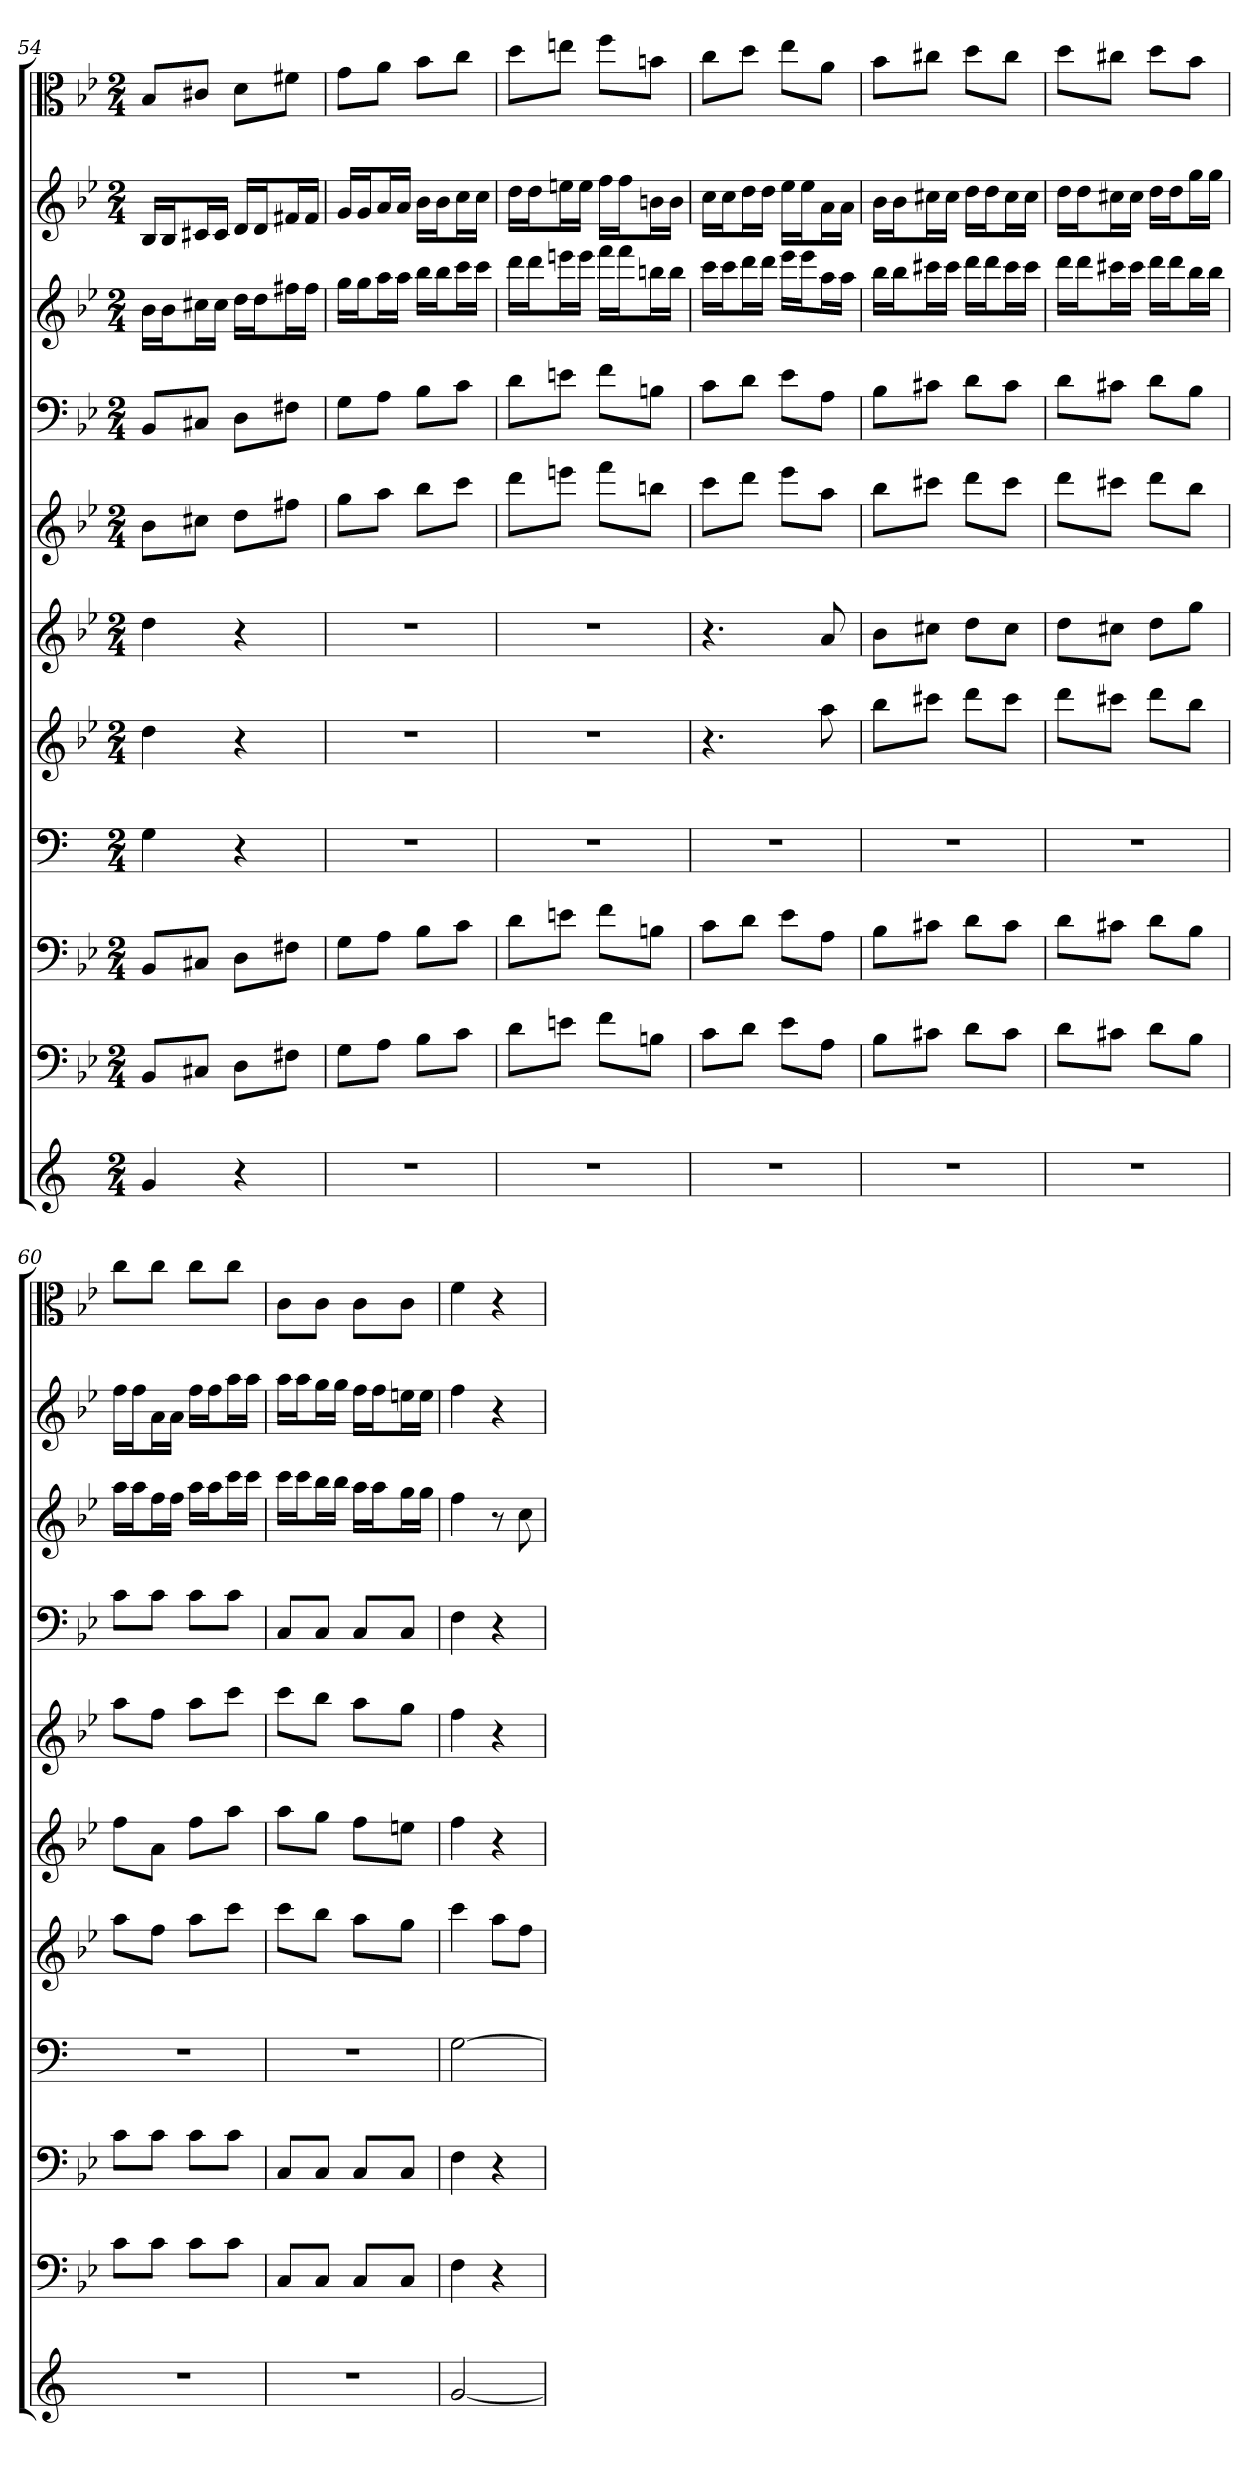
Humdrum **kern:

**kern	**kern	**kern	**kern	**kern	**kern	**kern	**kern	**kern	**kern	**kern
*part11	*part10	*part9	*part8	*part7	*part6	*part5	*part4	*part3	*part2	*part1
*staff11	*staff10	*staff9	*staff8	*staff7	*staff6	*staff5	*staff4	*staff3	*staff2	*staff1
*	*clefF4	*clefF4	*	*	*	*	*clefF4	*	*	*clefC3
*k[]	*k[b-e-]	*k[b-e-]	*k[]	*k[b-e-]	*k[b-e-]	*k[b-e-]	*k[b-e-]	*k[b-e-]	*k[b-e-]	*k[b-e-]
*M2/4	*M2/4	*M2/4	*M2/4	*M2/4	*M2/4	*M2/4	*M2/4	*M2/4	*M2/4	*M2/4
=54	=54	=54	=54	=54	=54	=54	=54	=54	=54	=54
4g	8BB-/L	8BB-/L	4G	4dd	4dd	8b-L	8BB-/L	16b-LL	16B-LL	8B-/L
.	.	.	.	.	.	.	.	16b-J	16B-J	.
.	8C#X/J	8C#X/J	.	.	.	8cc#XJ	8C#X/J	16cc#XL	16c#XL	8c#X/J
.	.	.	.	.	.	.	.	16cc#JJ	16c#JJ	.
4r	8D\L	8D\L	4r	4r	4r	8ddL	8D\L	16ddLL	16dLL	8d\L
.	.	.	.	.	.	.	.	16ddJ	16dJ	.
.	8F#X\J	8F#X\J	.	.	.	8ff#XJ	8F#X\J	16ff#XL	16f#XL	8f#X\J
.	.	.	.	.	.	.	.	16ff#JJ	16f#JJ	.
=55	=55	=55	=55	=55	=55	=55	=55	=55	=55	=55
2r	8G\L	8G\L	2r	2r	2r	8ggL	8G\L	16ggLL	16gLL	8g\L
.	.	.	.	.	.	.	.	16ggJ	16gJ	.
.	8A\J	8A\J	.	.	.	8aaJ	8A\J	16aaL	16aL	8a\J
.	.	.	.	.	.	.	.	16aaJJ	16aJJ	.
.	8B-\L	8B-\L	.	.	.	8bb-L	8B-\L	16bb-LL	16b-LL	8b-\L
.	.	.	.	.	.	.	.	16bb-J	16b-J	.
.	8c\J	8c\J	.	.	.	8cccJ	8c\J	16cccL	16ccL	8cc\J
.	.	.	.	.	.	.	.	16cccJJ	16ccJJ	.
=56	=56	=56	=56	=56	=56	=56	=56	=56	=56	=56
2r	8d\L	8d\L	2r	2r	2r	8dddL	8d\L	16dddLL	16ddLL	8dd\L
.	.	.	.	.	.	.	.	16dddJ	16ddJ	.
.	8en\J	8en\J	.	.	.	8eeenJ	8en\J	16eeenL	16eenL	8een\J
.	.	.	.	.	.	.	.	16eeeJJ	16eeJJ	.
.	8f\L	8f\L	.	.	.	8fffL	8f\L	16fffLL	16ffLL	8ff\L
.	.	.	.	.	.	.	.	16fffJ	16ffJ	.
.	8Bn\J	8Bn\J	.	.	.	8bbnJ	8Bn\J	16bbnL	16bnL	8bn\J
.	.	.	.	.	.	.	.	16bbJJ	16bJJ	.
=57	=57	=57	=57	=57	=57	=57	=57	=57	=57	=57
2r	8c\L	8c\L	2r	4.r	4.r	8cccL	8c\L	16cccLL	16ccLL	8cc\L
.	.	.	.	.	.	.	.	16cccJ	16ccJ	.
.	8d\J	8d\J	.	.	.	8dddJ	8d\J	16dddL	16ddL	8dd\J
.	.	.	.	.	.	.	.	16dddJJ	16ddJJ	.
.	8e-\L	8e-\L	.	.	.	8eee-L	8e-\L	16eee-LL	16ee-LL	8ee-\L
.	.	.	.	.	.	.	.	16eee-J	16ee-J	.
.	8A\J	8A\J	.	8aa	8a	8aaJ	8A\J	16aaL	16aL	8a\J
.	.	.	.	.	.	.	.	16aaJJ	16aJJ	.
=58	=58	=58	=58	=58	=58	=58	=58	=58	=58	=58
2r	8B-\L	8B-\L	2r	8bb-L	8b-L	8bb-L	8B-\L	16bb-LL	16b-LL	8b-\L
.	.	.	.	.	.	.	.	16bb-J	16b-J	.
.	8c#X\J	8c#X\J	.	8ccc#XJ	8cc#XJ	8ccc#XJ	8c#X\J	16ccc#XL	16cc#XL	8cc#X\J
.	.	.	.	.	.	.	.	16ccc#JJ	16cc#JJ	.
.	8d\L	8d\L	.	8dddL	8ddL	8dddL	8d\L	16dddLL	16ddLL	8dd\L
.	.	.	.	.	.	.	.	16dddJ	16ddJ	.
.	8c#\J	8c#\J	.	8ccc#J	8cc#J	8ccc#J	8c#\J	16ccc#L	16cc#L	8cc#\J
.	.	.	.	.	.	.	.	16ccc#JJ	16cc#JJ	.
=59	=59	=59	=59	=59	=59	=59	=59	=59	=59	=59
2r	8d\L	8d\L	2r	8dddL	8ddL	8dddL	8d\L	16dddLL	16ddLL	8dd\L
.	.	.	.	.	.	.	.	16dddJ	16ddJ	.
.	8c#X\J	8c#X\J	.	8ccc#XJ	8cc#XJ	8ccc#XJ	8c#X\J	16ccc#XL	16cc#XL	8cc#X\J
.	.	.	.	.	.	.	.	16ccc#JJ	16cc#JJ	.
.	8d\L	8d\L	.	8dddL	8ddL	8dddL	8d\L	16dddLL	16ddLL	8dd\L
.	.	.	.	.	.	.	.	16dddJ	16ddJ	.
.	8B-\J	8B-\J	.	8bb-J	8ggJ	8bb-J	8B-\J	16bb-L	16ggL	8b-\J
.	.	.	.	.	.	.	.	16bb-JJ	16ggJJ	.
=60	=60	=60	=60	=60	=60	=60	=60	=60	=60	=60
2r	8c\L	8c\L	2r	8aaL	8ffL	8aaL	8c\L	16aaLL	16ffLL	8cc\L
.	.	.	.	.	.	.	.	16aaJ	16ffJ	.
.	8c\J	8c\J	.	8ffJ	8aJ	8ffJ	8c\J	16ffL	16aL	8cc\J
.	.	.	.	.	.	.	.	16ffJJ	16aJJ	.
.	8c\L	8c\L	.	8aaL	8ffL	8aaL	8c\L	16aaLL	16ffLL	8cc\L
.	.	.	.	.	.	.	.	16aaJ	16ffJ	.
.	8c\J	8c\J	.	8cccJ	8aaJ	8cccJ	8c\J	16cccL	16aaL	8cc\J
.	.	.	.	.	.	.	.	16cccJJ	16aaJJ	.
=61	=61	=61	=61	=61	=61	=61	=61	=61	=61	=61
2r	8C/L	8C/L	2r	8cccL	8aaL	8cccL	8C/L	16cccLL	16aaLL	8c\L
.	.	.	.	.	.	.	.	16cccJ	16aaJ	.
.	8C/J	8C/J	.	8bb-J	8ggJ	8bb-J	8C/J	16bb-L	16ggL	8c\J
.	.	.	.	.	.	.	.	16bb-JJ	16ggJJ	.
.	8C/L	8C/L	.	8aaL	8ffL	8aaL	8C/L	16aaLL	16ffLL	8c\L
.	.	.	.	.	.	.	.	16aaJ	16ffJ	.
.	8C/J	8C/J	.	8ggJ	8eenJ	8ggJ	8C/J	16ggL	16eenL	8c\J
.	.	.	.	.	.	.	.	16ggJJ	16eeJJ	.
=62	=62	=62	=62	=62	=62	=62	=62	=62	=62	=62
[2g	4F	4F	[2G	4ccc	4ff	4ff	4F	4ff	4ff	4f
.	4r	4r	.	8aaL	4r	4r	4r	8r	4r	4r
.	.	.	.	8ffJ	.	.	.	8cc	.	.
=	=	=	=	=	=	=	=	=	=	=
*-	*-	*-	*-	*-	*-	*-	*-	*-	*-	*-
